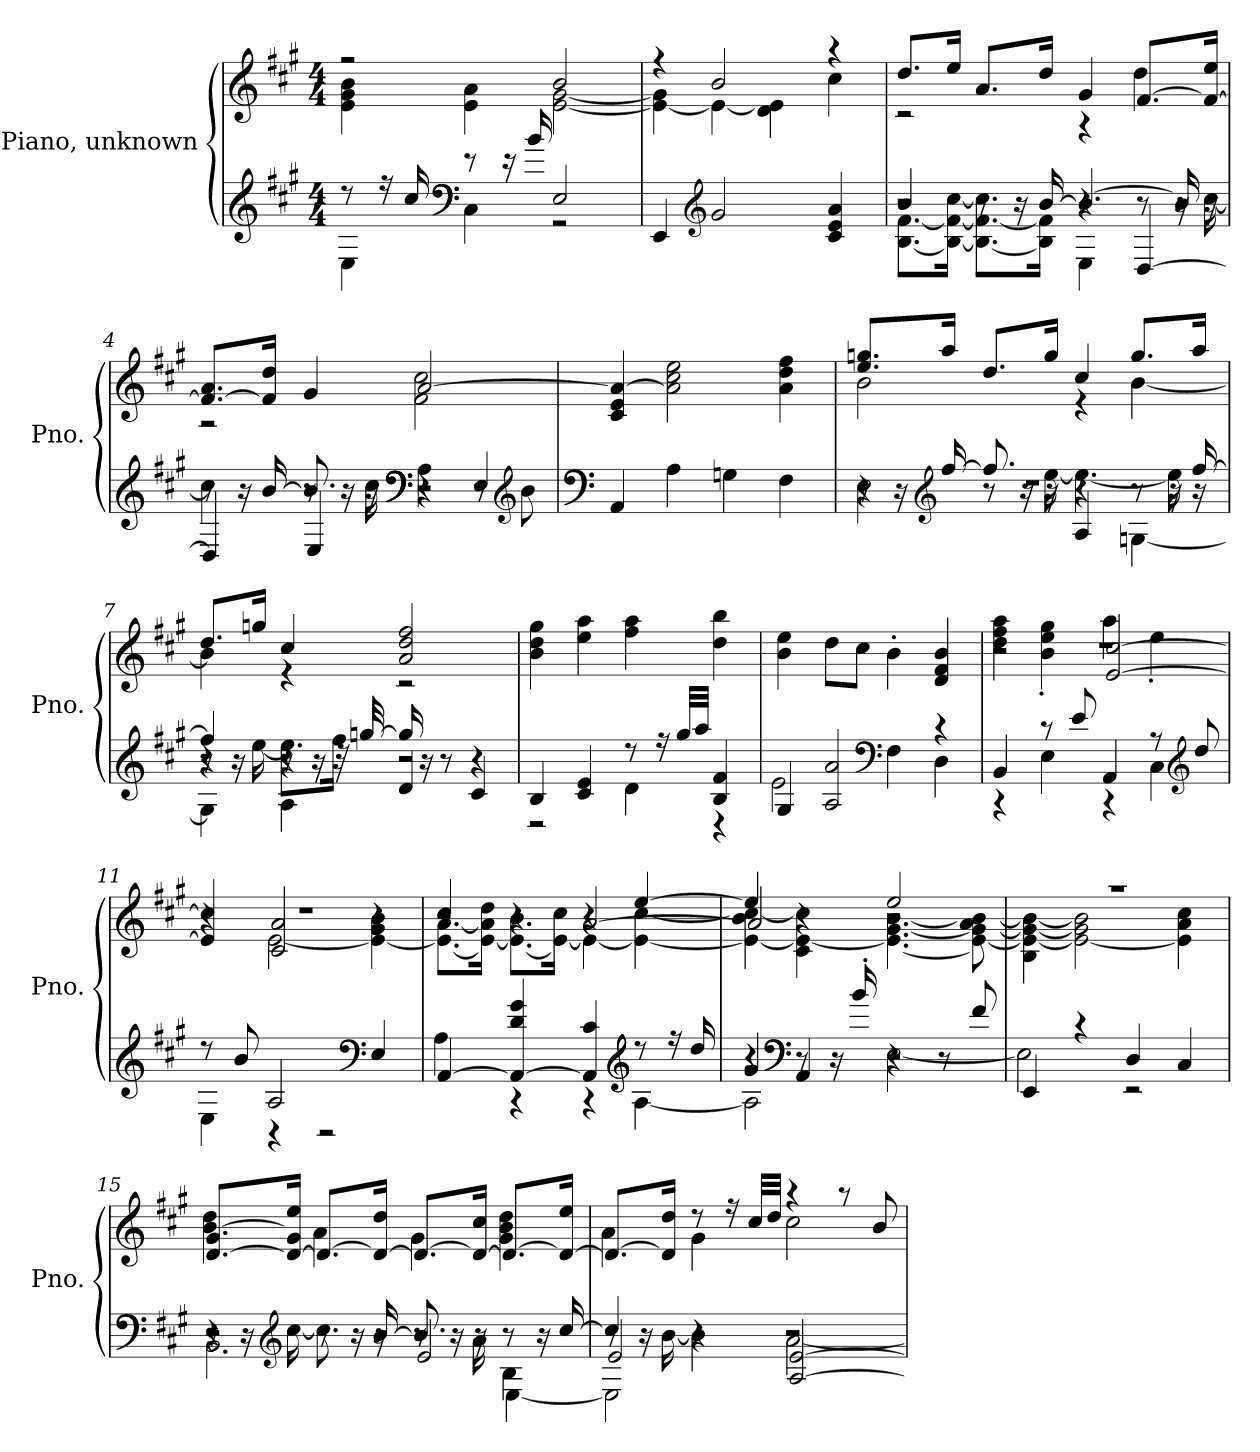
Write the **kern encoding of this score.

**kern	**kern
*part1	*part1
*staff2	*staff1
*I"Piano, unknown	*
*I'Pno.	*
*clefG2	*clefG2
*k[f#c#g#]	*k[f#c#g#]
*M4/4	*M4/4
*MM120	*MM120
=1	=1
*^	*^
8r	4E\	2r	4e\ 4g#\ 4b\
16r	.	.	.
16cc#/	.	.	.
*clefF4	*	*	*
8r	4C#\	.	4e\ 4a\
16r	.	.	.
16b/	.	.	.
2E/	2r	2b/	[2e\ [2g#\
*v	*v	*	*
=2	=2	=2
4EE/	4r	4e\_ 4g#\]
*clefG2	*	*
2g#/	2b/	4e\_
.	.	4d\ 4e\]
4c#/ 4e/ 4a/	4r	4cc#\
=3	=3	=3
*^	*	*
*	*^	*	*
4b/	[8.B\ [8.f#\L	2r	8.dd/L	2r
.	16B\_ 16f#\_ [16cc#\Jk	.	16ee/Jk	.
8r	8.B\_ 8.f#\_ 8.cc#\]L	.	8.a/L	.
16r	.	.	.	.
[16b/	16B\] 16f#\]Jk	.	16dd/Jk	.
4.b/_	4E\	4r	4g#/	4r
.	8r	[4D/	[8.f#/L	4dd\
16b/]	16r	.	.	.
16r	[16cc#\	.	16f#/_ 16ee/Jk	.
!!LO:LB:g=z	!!
=4	=4	=4	=4	=4
8r	4cc#\]	4D/]	8.f#/_ 8.a/L	2r
16r	.	.	.	.
[16b/	.	.	16f#/] 16dd/Jk	.
8.b/]	8r	4E/	4g#/	.
.	16r	.	.	.
16r	16cc#\	.	.	.
*clefF4	*	*	*	*
2r	4A\	4r	[2a/	2f#\ 2cc#\
.	8r	4E/	.	.
*clefG2	*	*	*	*
.	8b\	.	.	.
*v	*v	*v	*	*
*	*v	*v
=5	=5
*clefF4	*
4AA/	4c#/ 4e/ 4a/_
4A\	2a\] 2cc#\ 2ee\
4Gn\	.
4F#\	4a\ 4dd\ 4ff#\
=6	=6
*^	*^
*	*^	*	*
*	*	*^	*	*
1r	4r	8r	2E\	8.ee/ 8.ggn/L	2b\
.	.	16r	.	.	.
*clefG2	*	*	*	*	*
.	.	[16ff#/	.	16aa/Jk	.
.	8r	8.ff#/]	.	8.dd/L	.
.	16r	.	.	.	.
.	[16ee\	16r	.	16gg/Jk	.
.	4.ee\_	4A/	4r	4cc#/	4r
.	.	8r	[4Gn\	8.gg/L	[4b\
.	16ee\]	16r	.	.	.
.	16r	[16ff#/	.	16aa/Jk	.
!!LO:LB:g=z	!!
=7	=7	=7	=7	=7	=7
4r	8r	4ff#/]	4G\]	8.dd/L	4b\]
.	16r	.	.	.	.
.	[16ee\	.	.	16ggn/Jk	.
8r	8.ee\L]	4r	4A\	4cc#/	4r
16r	.	.	.	.	.
32r	16ff#\Jk	.	.	.	.
[32ggn/	.	.	.	.	.
16gg/]	2r	4d/	2r	2a/ 2dd/ 2ff#/	2r
16r	.	.	.	.	.
8r	.	.	.	.	.
4r	.	4c#/	.	.	.
*	*v	*v	*v	*	*
*	*	*v	*v
=8	=8	=8
4B/	2r	4b\ 4dd\ 4gg#\
4c#/ 4e/	.	4ee\ 4aa\
8r	4d\	4ff#\ 4aa\
16r	.	.
32gg#/LLL	.	.
32aa/JJJ	.	.
4B/ 4f#/	4r	4dd\ 4bb\
=9	=9	=9
4G#/	2e\	4b\ 4ee\
2A/ 2a/	.	8dd\L
.	.	8cc#\J
*clefF4	*	*
.	4F#\	4b'\
4r	4D\	4d/ 4f#/ 4b/
=10	=10	=10
*	*	*^
*	*	*	*^
4BB/	4r	1r	4dd\ 4ff#\ 4aa\	2r
8r	4E\	.	4b\' 4ee\' 4gg#\'	.
8e/	.	.	.	.
4AA/	4r	.	4aa\	[2e/ [2cc#/
8r	4C#\	.	4ee'\	.
*clefG2	*	*	*	*
8dd/	.	.	.	.
!!LO:LB:g=z	!!	!!
=11	=11	=11	=11	=11
8r	4E\	1r	4r	4e/] 4cc#/]
8b/	.	.	.	.
2A/	4r	.	[2e\	2c#/ 2a/
.	2r	.	.	.
*clefF4	*	*	*	*
4E/	.	.	4e\_ 4g#\ 4b\	4r
=12	=12	=12	=12	=12
[4AA/	4A\	2r	8.e\_ [8.a\L	4cc#/
.	.	.	16e\_ 16a\] 16dd\Jk	.
4AA/_ 4d/ 4g#/	4r	.	8.e\_ 8.b\L	4r
.	.	.	16e\_ 16cc#\Jk	.
4AA/] 4c#/	4r	4r	4e\_	[2a/
*clefG2	*	*	*	*
8r	[4A\	[4ee/	4e\_ [4cc#\	.
16r	.	.	.	.
16dd/	.	.	.	.
=13	=13	=13	=13	=13
*	*^	*	*	*
4g#/	2A\]	4r	4ee/]	4e\_ 4b\ 4cc#\_	2a/]
*clefF4	*	*	*	*	*
8r	.	4AA/	4r	4c#\ 4e\_ 4cc#\]	.
16r	.	.	.	.	.
16b'/	.	.	.	.	.
4r	[2E\	2r	2r	4.e\_ [4.g#\ [4.b\	2ee/
8r	.	.	.	.	.
8f#/	.	.	.	8e\_ 8g#\_ 8a\ 8b\_	.
*	*v	*v	*	*	*
*	*	*	*v	*v
=14	=14	=14	=14
4EE/	2E\]	1r	4B\ 4e\_ 4g#\_ 4b\_
4r	.	.	2e\_ 2g#\] 2b\]
4D/	2r	.	.
4C#/	.	.	4e\] 4a\ 4cc#\
!!LO:LB:g=z	!!
=15	=15	=15	=15
*^	*^	*	*
4r	8r	2r	2.BB\	[8.d/ [8.g#/L	4b\ 4dd\
.	16r	.	.	.	.
*clefG2	*	*	*	*	*
.	[16cc#\	.	.	16d/_ 16g#/] 16ee/Jk	.
8r	8.cc#\]	.	.	8.d/L_	4a\
16r	.	.	.	.	.
[16b/	16r	.	.	16d/_ 16dd/Jk	.
8.b/]	8r	2e/	.	8.d/L_	4g#\
.	16r	.	.	.	.
16r	16a\	.	.	16d/_ 16cc#/Jk	.
8r	4B\	.	[4E\	8.d/L_	4g#\ 4b\ 4dd\
16r	.	.	.	.	.
[16cc#/	.	.	.	16d/_ 16ee/Jk	.
=16	=16	=16	=16	=16	=16
4cc#/]	8r	2e/	2E\]	8.d/L_	4a\
.	16r	.	.	.	.
.	[16b\	.	.	16d/] 16dd/Jk	.
4r	4b\]	.	.	8r	4g#\
.	.	.	.	16r	.
.	.	.	.	32cc#/LLL	.
.	.	.	.	32dd/JJJ	.
2r	[2a\	[2A/ [2e/	2r	4r	2cc#\
.	.	.	.	8r	.
.	.	.	.	8b/	.
*v	*v	*v	*v	*	*
*	*v	*v
=	=
*-	*-
